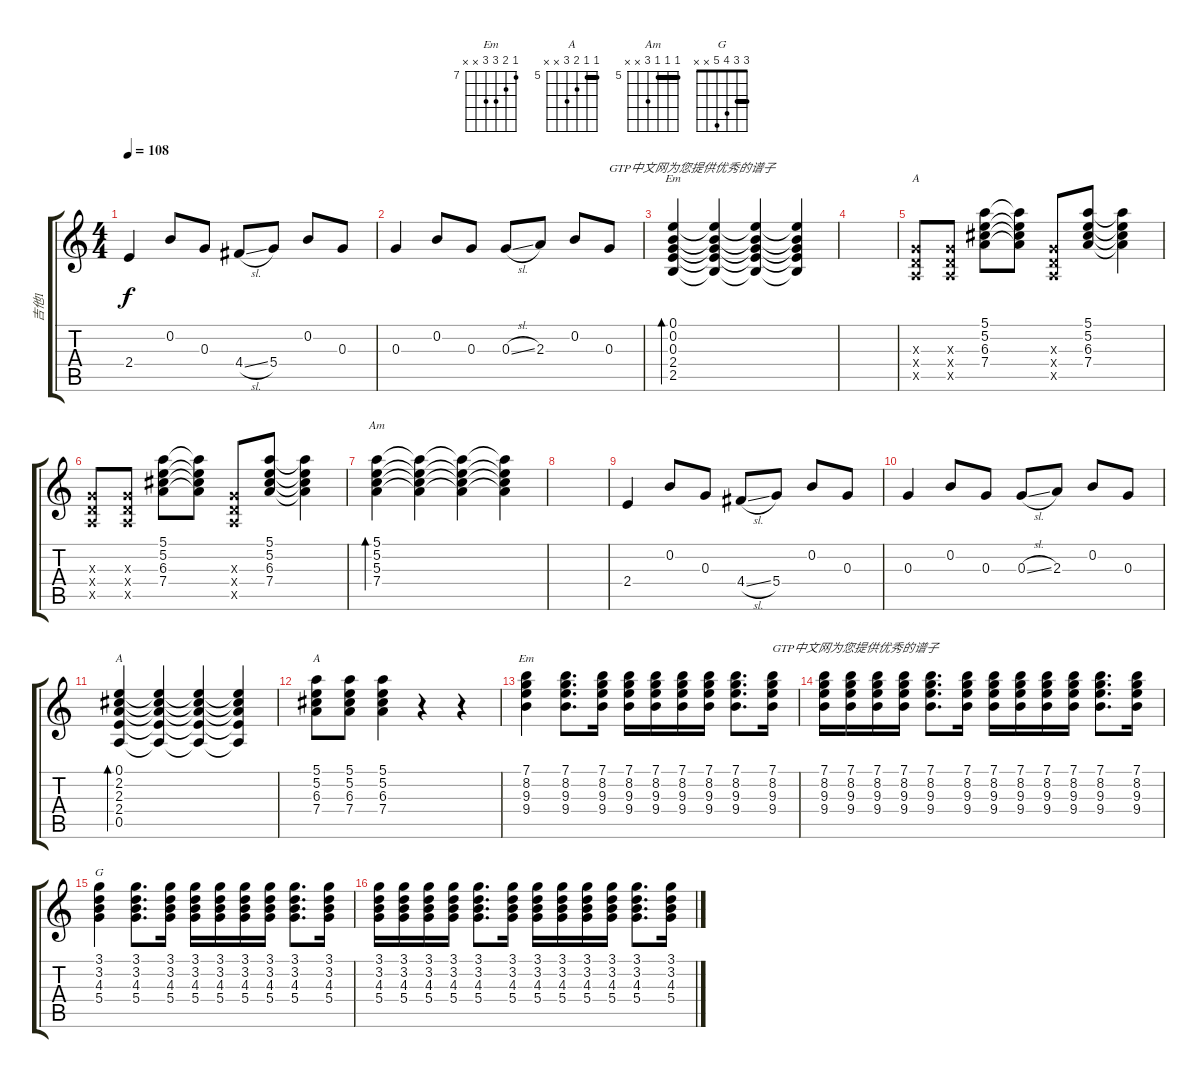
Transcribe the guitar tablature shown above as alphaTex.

\track ("吉他1" "吉他1") {instrument acousticguitarsteel}
\staff {score tabs}
\tuning (E4 B3 G3 D3 A2 E2) {hide}
\chord ("Em" 0 0 0 2 2 x)
\chord ("A" 5 5 6 7 7 5) {firstfret 5 barre 5}
\chord ("Am" 5 5 5 7 x x) {firstfret 5 barre 5}
\chord ("A" 0 2 2 2 0 x)
\chord ("A" 5 5 6 7 x x) {firstfret 5 barre 5}
\chord ("Em" 7 8 9 9 x x) {firstfret 7}
\chord ("G" 3 3 4 5 x x) {barre 3}
\ts (4 4)
\tempo 108
\clef g2
\ks c
2.4.4{dy f} 0.2.8 0.3.8 4.4{sl}.8 5.4.8 0.2.8 0.3.8 |
0.3.4 0.2.8 0.3.8 0.3{sl}.8 2.3.8 0.2.8 0.3.8{txt "GTP中文网为您提供优秀的谱子"} |
(0.1 0.2 0.3 2.4 2.5).4{bd 60 ch "Em"} (0.1{t} 0.2{t} 0.3{t} 2.4{t} 2.5{t}).4 (0.1{t} 0.2{t} 0.3{t} 2.4{t} 2.5{t}).4 (0.1{t} 0.2{t} 0.3{t} 2.4{t} 2.5{t}).4 |
|
(0.3{x} 0.4{x} 0.5{x}).8{ch "A"} (0.3{x} 0.4{x} 0.5{x}).8 (5.1 5.2 6.3 7.4).8 (5.1{t} 5.2{t} 6.3{t} 7.4{t}).8 (0.3{x} 0.4{x} 0.5{x}).8 (5.1 5.2 6.3 7.4).8 (5.1{t} 5.2{t} 6.3{t} 7.4{t}).4 |
(0.3{x} 0.4{x} 0.5{x}).8 (0.3{x} 0.4{x} 0.5{x}).8 (5.1 5.2 6.3 7.4).8 (5.1{t} 5.2{t} 6.3{t} 7.4{t}).8 (0.3{x} 0.4{x} 0.5{x}).8 (5.1 5.2 6.3 7.4).8 (5.1{t} 5.2{t} 6.3{t} 7.4{t}).4 |
(5.1 5.2 5.3 7.4).4{bd 60 ch "Am"} (5.1{t} 5.2{t} 5.3{t} 7.4{t}).4 (5.1{t} 5.2{t} 5.3{t} 7.4{t}).4 (5.1{t} 5.2{t} 5.3{t} 7.4{t}).4 |
|
2.4.4 0.2.8 0.3.8 4.4{sl}.8 5.4.8 0.2.8 0.3.8 |
0.3.4 0.2.8 0.3.8 0.3{sl}.8 2.3.8 0.2.8 0.3.8 |
(0.1 2.2 2.3 2.4 0.5).4{bd 60 ch "A"} (0.1{t} 2.2{t} 2.3{t} 2.4{t} 0.5{t}).4 (0.1{t} 2.2{t} 2.3{t} 2.4{t} 0.5{t}).4 (0.1{t} 2.2{t} 2.3{t} 2.4{t} 0.5{t}).4 |
(5.1 5.2 6.3 7.4).8{ch "A"} (5.1 5.2 6.3 7.4).8 (5.1 5.2 6.3 7.4).4 r.4 r.4 |
(7.1 8.2 9.3 9.4).4{ch "Em" instrument acousticguitarsteel} (7.1 8.2 9.3 9.4).8{d} (7.1 8.2 9.3 9.4).16 (7.1 8.2 9.3 9.4).16 (7.1 8.2 9.3 9.4).16 (7.1 8.2 9.3 9.4).16 (7.1 8.2 9.3 9.4).16 (7.1 8.2 9.3 9.4).8{d} (7.1 8.2 9.3 9.4).16{txt "GTP中文网为您提供优秀的谱子"} |
(7.1 8.2 9.3 9.4).16 (7.1 8.2 9.3 9.4).16 (7.1 8.2 9.3 9.4).16 (7.1 8.2 9.3 9.4).16 (7.1 8.2 9.3 9.4).8{d} (7.1 8.2 9.3 9.4).16 (7.1 8.2 9.3 9.4).16 (7.1 8.2 9.3 9.4).16 (7.1 8.2 9.3 9.4).16 (7.1 8.2 9.3 9.4).16 (7.1 8.2 9.3 9.4).8{d} (7.1 8.2 9.3 9.4).16 |
(3.1 3.2 4.3 5.4).4{ch "G"} (3.1 3.2 4.3 5.4).8{d} (3.1 3.2 4.3 5.4).16 (3.1 3.2 4.3 5.4).16 (3.1 3.2 4.3 5.4).16 (3.1 3.2 4.3 5.4).16 (3.1 3.2 4.3 5.4).16 (3.1 3.2 4.3 5.4).8{d} (3.1 3.2 4.3 5.4).16 |
(3.1 3.2 4.3 5.4).16 (3.1 3.2 4.3 5.4).16 (3.1 3.2 4.3 5.4).16 (3.1 3.2 4.3 5.4).16 (3.1 3.2 4.3 5.4).8{d} (3.1 3.2 4.3 5.4).16 (3.1 3.2 4.3 5.4).16 (3.1 3.2 4.3 5.4).16 (3.1 3.2 4.3 5.4).16 (3.1 3.2 4.3 5.4).16 (3.1 3.2 4.3 5.4).8{d} (3.1 3.2 4.3 5.4).16
